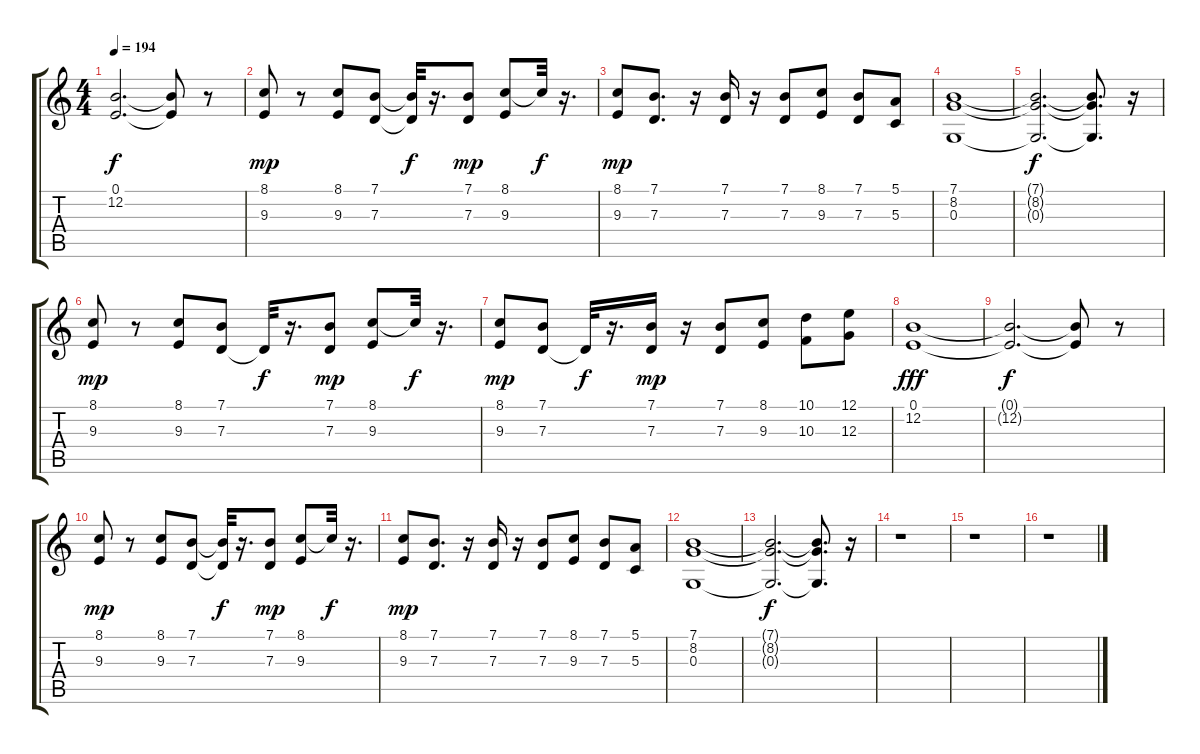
\track "" {instrument trumpet}
\staff {score tabs}
\tuning (E4 B3 G3 D3 A2 E2) {hide}
\ts (4 4)
\tempo 194
\clef g2
\ks c
(0.1{t} 12.2{t}).2{d dy f} (0.1{t} 12.2{t}).8 r.8 |
(8.1 9.3).8{dy mp} r.8 (8.1 9.3).8 (7.1 7.3).8 (7.1{t} 7.3{t}).32{dy f} r.16{d} (7.1 7.3).8{dy mp} (8.1 9.3).8 8.1{t}.32{dy f} r.16{d} |
(8.1 9.3).8{dy mp} (7.1 7.3).8{d} r.16 (7.1 7.3).16 r.16 (7.1 7.3).8 (8.1 9.3).8 (7.1 7.3).8 (5.1 5.3).8 |
(7.1 8.2 0.3).1 |
(7.1{t} 8.2{t} 0.3{t}).2{d dy f} (7.1{t} 8.2{t} 0.3{t}).8{d} r.16 |
(8.1 9.3).8{dy mp} r.8 (8.1 9.3).8 (7.1 7.3).8 7.3{t}.32{dy f} r.16{d} (7.1 7.3).8{dy mp} (8.1 9.3).8 8.1{t}.32{dy f} r.16{d} |
(8.1 9.3).8{dy mp} (7.1 7.3).8 7.3{t}.32{dy f} r.16{d} (7.1 7.3).16{dy mp} r.16 (7.1 7.3).8 (8.1 9.3).8 (10.1 10.3).8 (12.1 12.3).8 |
(0.1 12.2).1{dy fff} |
(0.1{t} 12.2{t}).2{d dy f} (0.1{t} 12.2{t}).8 r.8 |
(8.1 9.3).8{dy mp} r.8 (8.1 9.3).8 (7.1 7.3).8 (7.1{t} 7.3{t}).32{dy f} r.16{d} (7.1 7.3).8{dy mp} (8.1 9.3).8 8.1{t}.32{dy f} r.16{d} |
(8.1 9.3).8{dy mp} (7.1 7.3).8{d} r.16 (7.1 7.3).16 r.16 (7.1 7.3).8 (8.1 9.3).8 (7.1 7.3).8 (5.1 5.3).8 |
(7.1 8.2 0.3).1 |
(7.1{t} 8.2{t} 0.3{t}).2{d dy f} (7.1{t} 8.2{t} 0.3{t}).8{d} r.16 |
r.1 |
r.1 |
r.1
